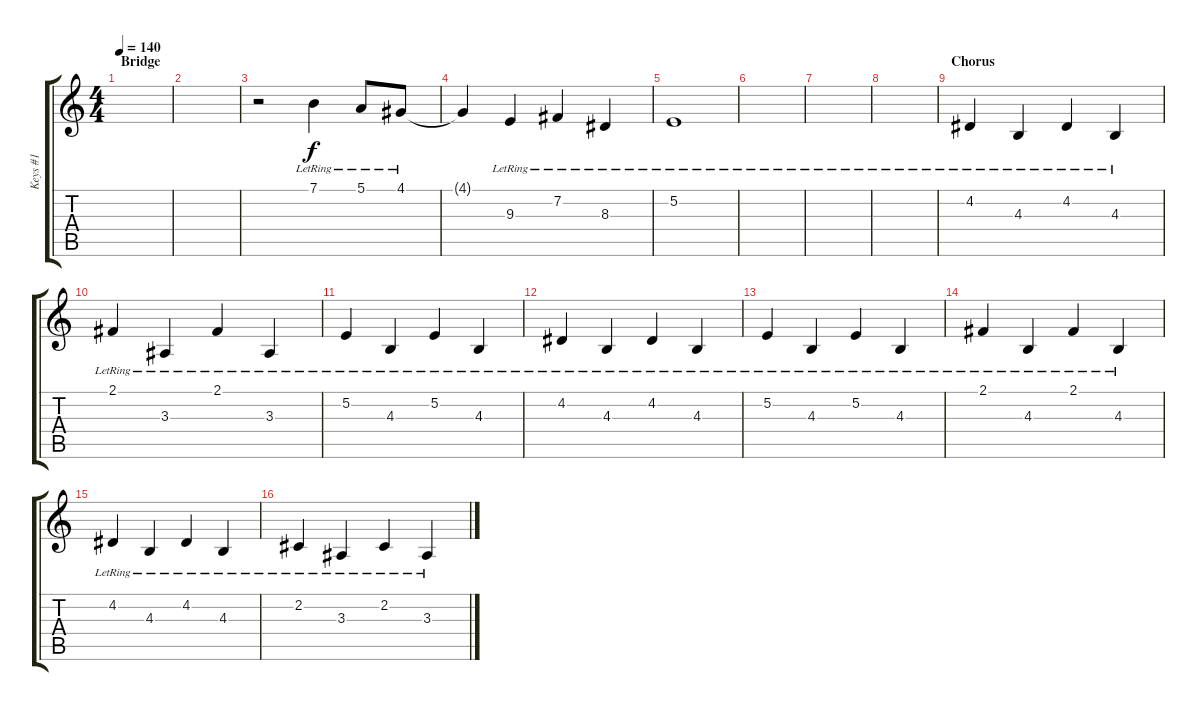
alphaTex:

\track ("Keys #1" "Keys #1") {instrument acousticgrandpiano}
\staff {score tabs}
\tuning (E4 B3 G3 D3 A2 E2) {hide}
\ts (4 4)
\section ("" "Bridge")
\tempo 140
\clef g2
\ks c
|
|
r.2 7.1{lr}.4 5.1{lr}.8 4.1{lr}.8 |
4.1{t}.4 9.3{lr}.4 7.2{lr}.4 8.3{lr}.4 |
5.2{lr}.1 |
|
|
|
\section ("" "Chorus")
4.2{lr}.4 4.3{lr}.4 4.2{lr}.4 4.3{lr}.4 |
2.1{lr}.4 3.3{lr}.4 2.1{lr}.4 3.3{lr}.4 |
5.2{lr}.4 4.3{lr}.4 5.2{lr}.4 4.3{lr}.4 |
4.2{lr}.4 4.3{lr}.4 4.2{lr}.4 4.3{lr}.4 |
5.2{lr}.4 4.3{lr}.4 5.2{lr}.4 4.3{lr}.4 |
2.1{lr}.4 4.3{lr}.4 2.1{lr}.4 4.3{lr}.4 |
4.2{lr}.4 4.3{lr}.4 4.2{lr}.4 4.3{lr}.4 |
2.2{lr}.4 3.3{lr}.4 2.2{lr}.4 3.3{lr}.4
